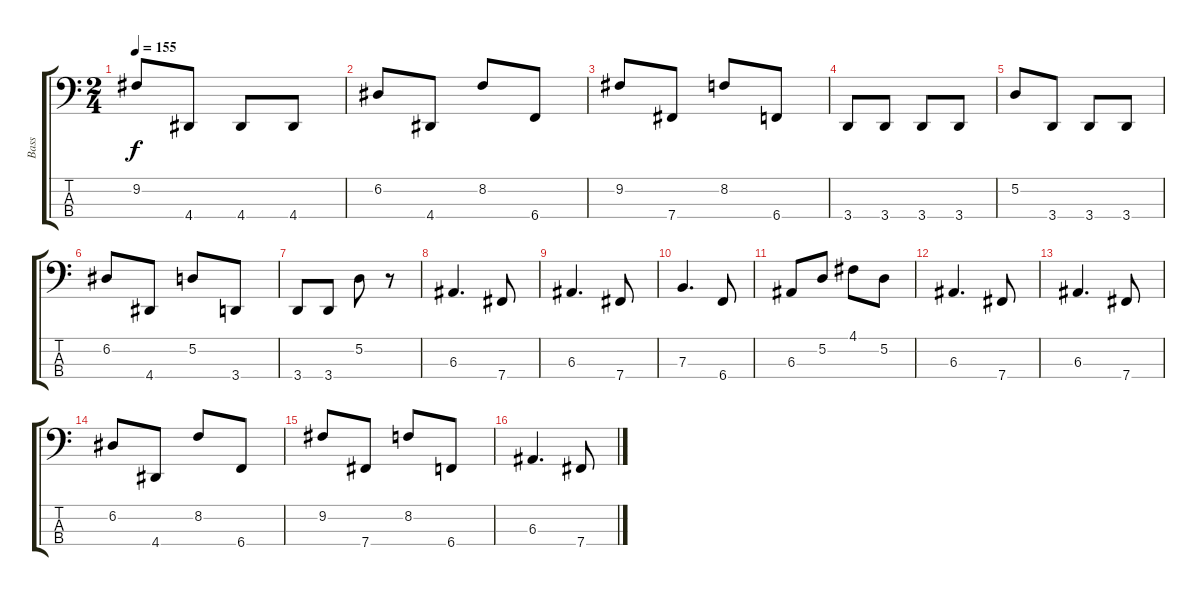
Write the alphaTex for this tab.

\track ("Bass" "Bass") {instrument electricbasspick}
\staff {score tabs}
\tuning (D2 A1 E1 B0) {hide}
\ts (2 4)
\tempo 155
\clef f4
\ks c
9.2.8{dy f} 4.4.8 4.4.8 4.4.8 |
6.2.8 4.4.8 8.2.8 6.4.8 |
9.2.8 7.4.8 8.2.8 6.4.8 |
3.4.8 3.4.8 3.4.8 3.4.8 |
5.2.8 3.4.8 3.4.8 3.4.8 |
6.2.8 4.4.8 5.2.8 3.4.8 |
3.4.8 3.4.8 5.2.8 r.8 |
6.3.4{d} 7.4.8 |
6.3.4{d} 7.4.8 |
7.3.4{d} 6.4.8 |
6.3.8 5.2.8 4.1.8 5.2.8 |
6.3.4{d} 7.4.8 |
6.3.4{d} 7.4.8 |
6.2.8 4.4.8 8.2.8 6.4.8 |
9.2.8 7.4.8 8.2.8 6.4.8 |
6.3.4{d} 7.4.8
